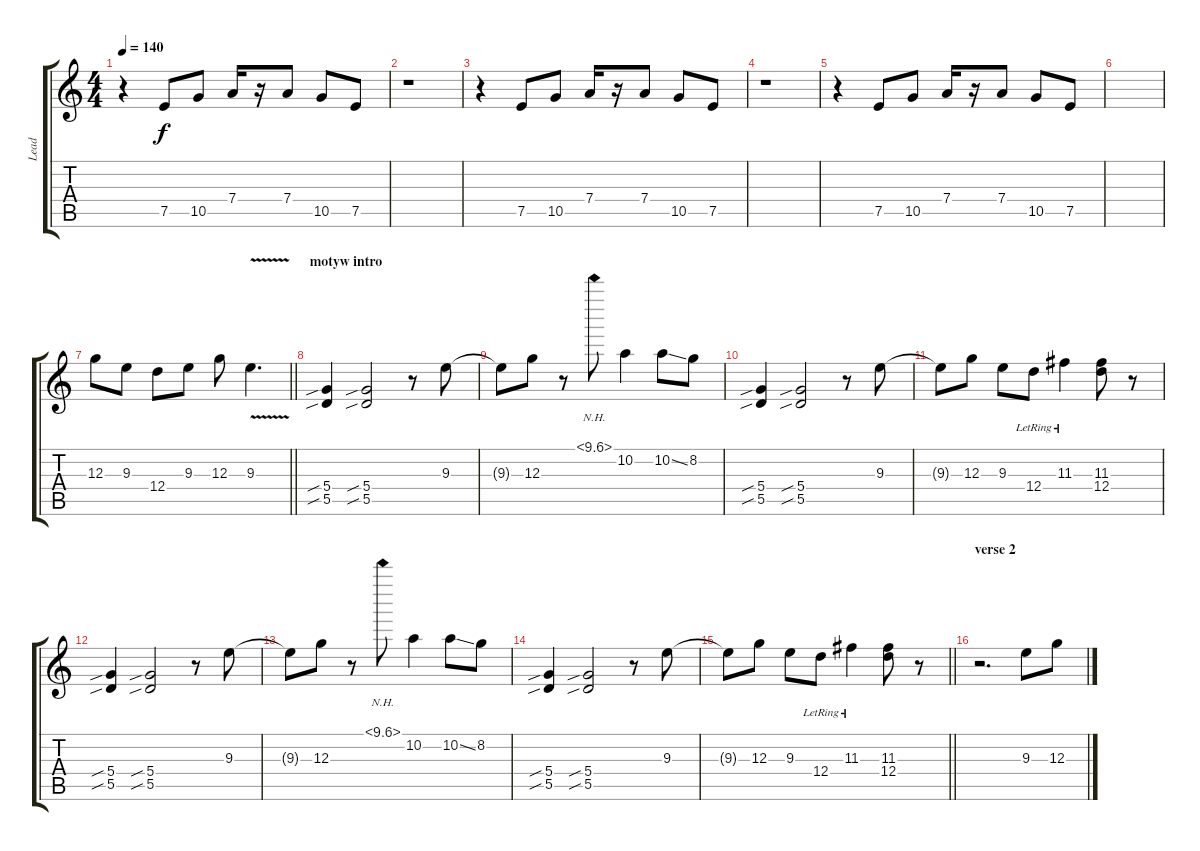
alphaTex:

\track ("Lead" "Lead") {instrument overdrivenguitar}
\staff {score tabs}
\tuning (E4 B3 G3 D3 A2 E2) {hide}
\ts (4 4)
\tempo 140
\clef g2
\ks c
r.4{dy f} 7.5.8{instrument electricguitarmuted} 10.5.8 7.4.16 r.16 7.4.8 10.5.8 7.5.8 |
r.1 |
r.4 7.5.8{instrument electricguitarmuted} 10.5.8 7.4.16 r.16 7.4.8 10.5.8 7.5.8 |
r.1 |
r.4 7.5.8{instrument electricguitarmuted} 10.5.8 7.4.16 r.16 7.4.8 10.5.8 7.5.8 |
|
\barLineRight lightlight
12.3.8{volume 14 instrument overdrivenguitar} 9.3.8 12.4.8 9.3.8 12.3.8 9.3{v}.4{d} |
\section ("" "motyw intro")
(5.4{sib} 5.5{sib}).4 (5.4{sib} 5.5{sib}).2 r.8 9.3.8 |
9.3{t}.8 12.3.8 r.8 10.1{nh}.8 10.2.4 10.2{ss}.8 8.2.8 |
(5.4{sib} 5.5{sib}).4 (5.4{sib} 5.5{sib}).2 r.8 9.3.8 |
9.3{t}.8 12.3.8 9.3.8 12.4{lr}.8 11.3{lr}.4 (11.3 12.4).8 r.8 |
(5.4{sib} 5.5{sib}).4 (5.4{sib} 5.5{sib}).2 r.8 9.3.8 |
9.3{t}.8 12.3.8 r.8 10.1{nh}.8 10.2.4 10.2{ss}.8 8.2.8 |
(5.4{sib} 5.5{sib}).4 (5.4{sib} 5.5{sib}).2 r.8 9.3.8 |
\barLineRight lightlight
9.3{t}.8 12.3.8 9.3.8 12.4{lr}.8 11.3{lr}.4 (11.3 12.4).8 r.8 |
\section ("" "verse 2")
r.2{d} 9.3.8{volume 8} 12.3.8
